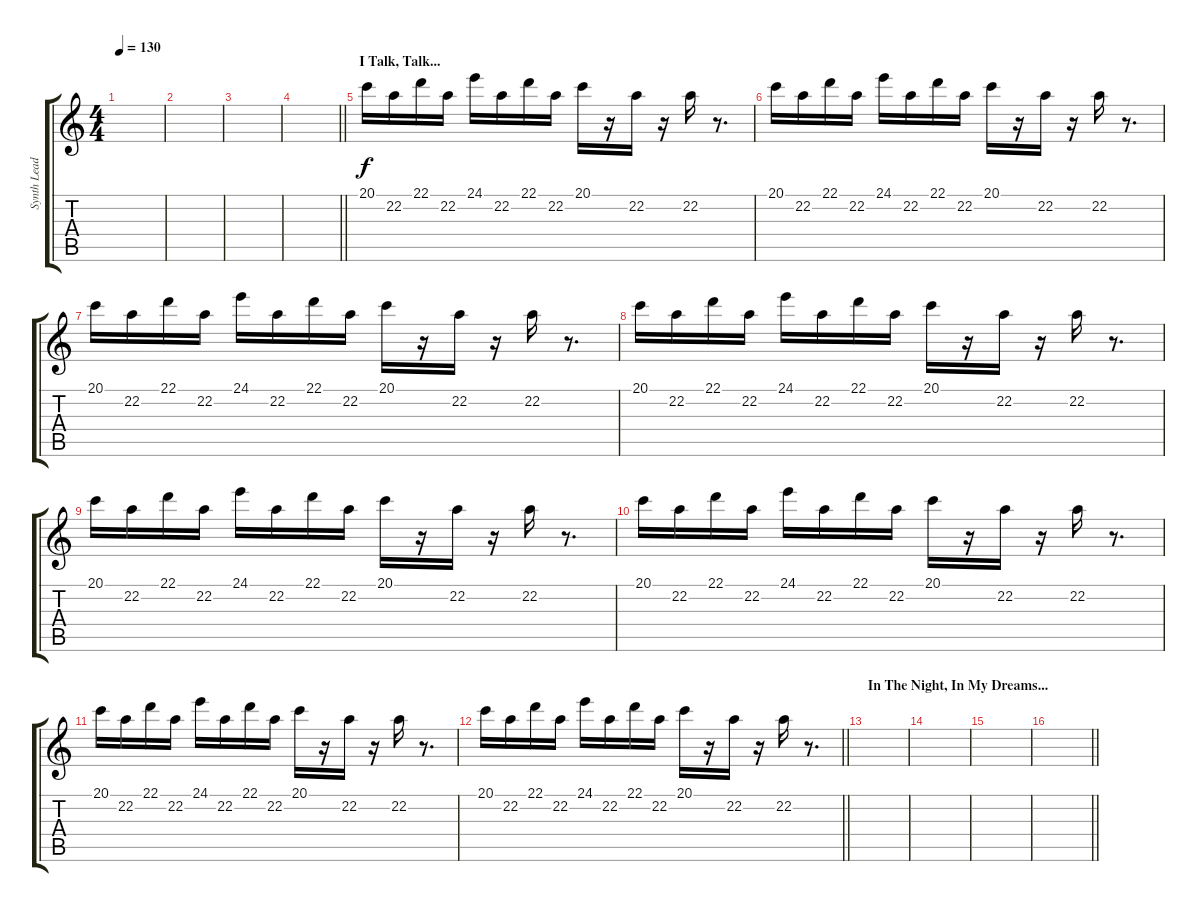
\track ("Synth Lead (2)" "Synth Lead") {instrument lead2sawtooth}
\staff {score tabs}
\tuning (E4 B3 G3 D3 A2 E2) {hide}
\ts (4 4)
\tempo 130
\clef g2
\ks c
|
|
|
\barLineRight lightlight
|
\section ("" "I Talk, Talk...")
20.1.16 22.2.16 22.1.16 22.2.16 24.1.16 22.2.16 22.1.16 22.2.16 20.1.16 r.16 22.2.16 r.16 22.2.16 r.8{d} |
20.1.16 22.2.16 22.1.16 22.2.16 24.1.16 22.2.16 22.1.16 22.2.16 20.1.16 r.16 22.2.16 r.16 22.2.16 r.8{d} |
20.1.16 22.2.16 22.1.16 22.2.16 24.1.16 22.2.16 22.1.16 22.2.16 20.1.16 r.16 22.2.16 r.16 22.2.16 r.8{d} |
20.1.16 22.2.16 22.1.16 22.2.16 24.1.16 22.2.16 22.1.16 22.2.16 20.1.16 r.16 22.2.16 r.16 22.2.16 r.8{d} |
20.1.16 22.2.16 22.1.16 22.2.16 24.1.16 22.2.16 22.1.16 22.2.16 20.1.16 r.16 22.2.16 r.16 22.2.16 r.8{d} |
20.1.16 22.2.16 22.1.16 22.2.16 24.1.16 22.2.16 22.1.16 22.2.16 20.1.16 r.16 22.2.16 r.16 22.2.16 r.8{d} |
20.1.16 22.2.16 22.1.16 22.2.16 24.1.16 22.2.16 22.1.16 22.2.16 20.1.16 r.16 22.2.16 r.16 22.2.16 r.8{d} |
\barLineRight lightlight
20.1.16 22.2.16 22.1.16 22.2.16 24.1.16 22.2.16 22.1.16 22.2.16 20.1.16 r.16 22.2.16 r.16 22.2.16 r.8{d} |
\section ("" "In The Night, In My Dreams...")
|
|
|
\barLineRight lightlight
